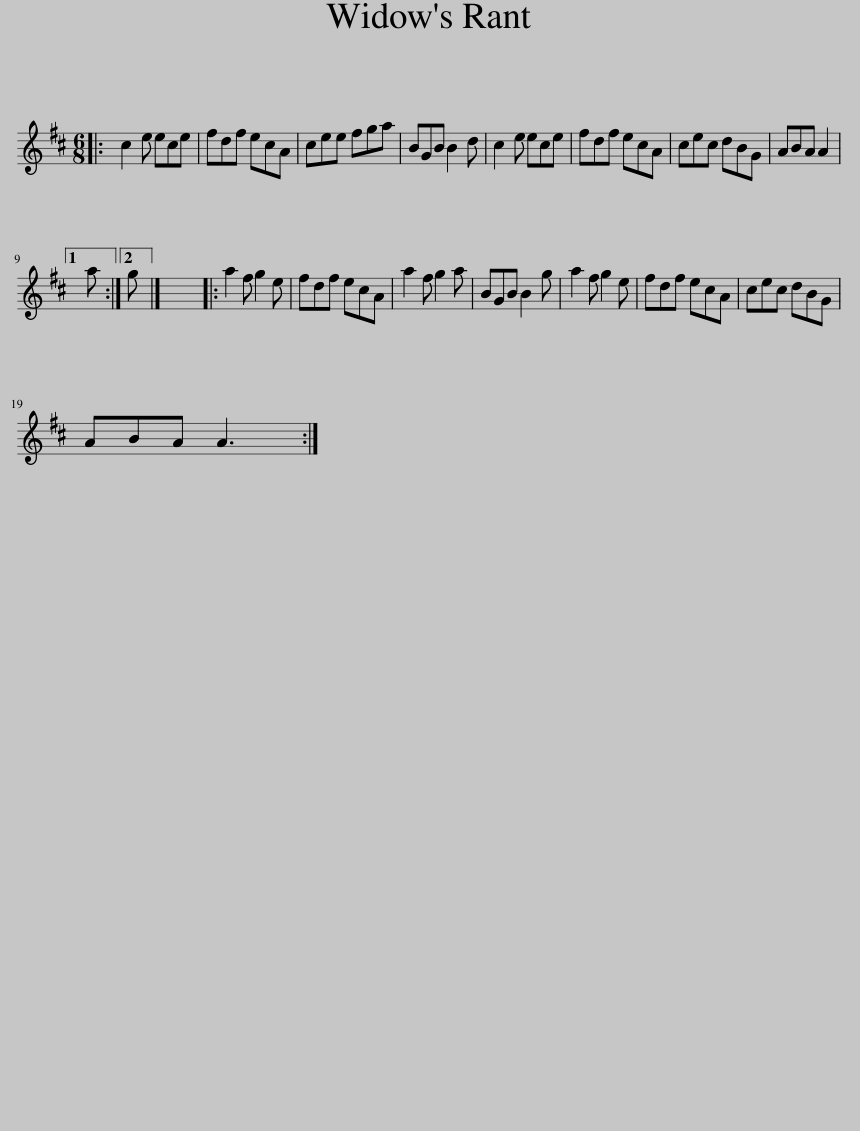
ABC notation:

X:1
L:1/8
M:6/8
I:linebreak $
K:D
V:1 treble
V:1
|: c2 e ece | fdf ecA | cee fga | BGB B2 d | c2 e ece | %5
 fdf ecA | cec dBG | ABA A2 |1$ a :|2 g |] %10
 x6 |: a2 f g2 e | fdf ecA | a2 f g2 a | BGB B2 g | %15
 a2 f g2 e | fdf ecA | cec dBG |$ ABA A3 :| %19
